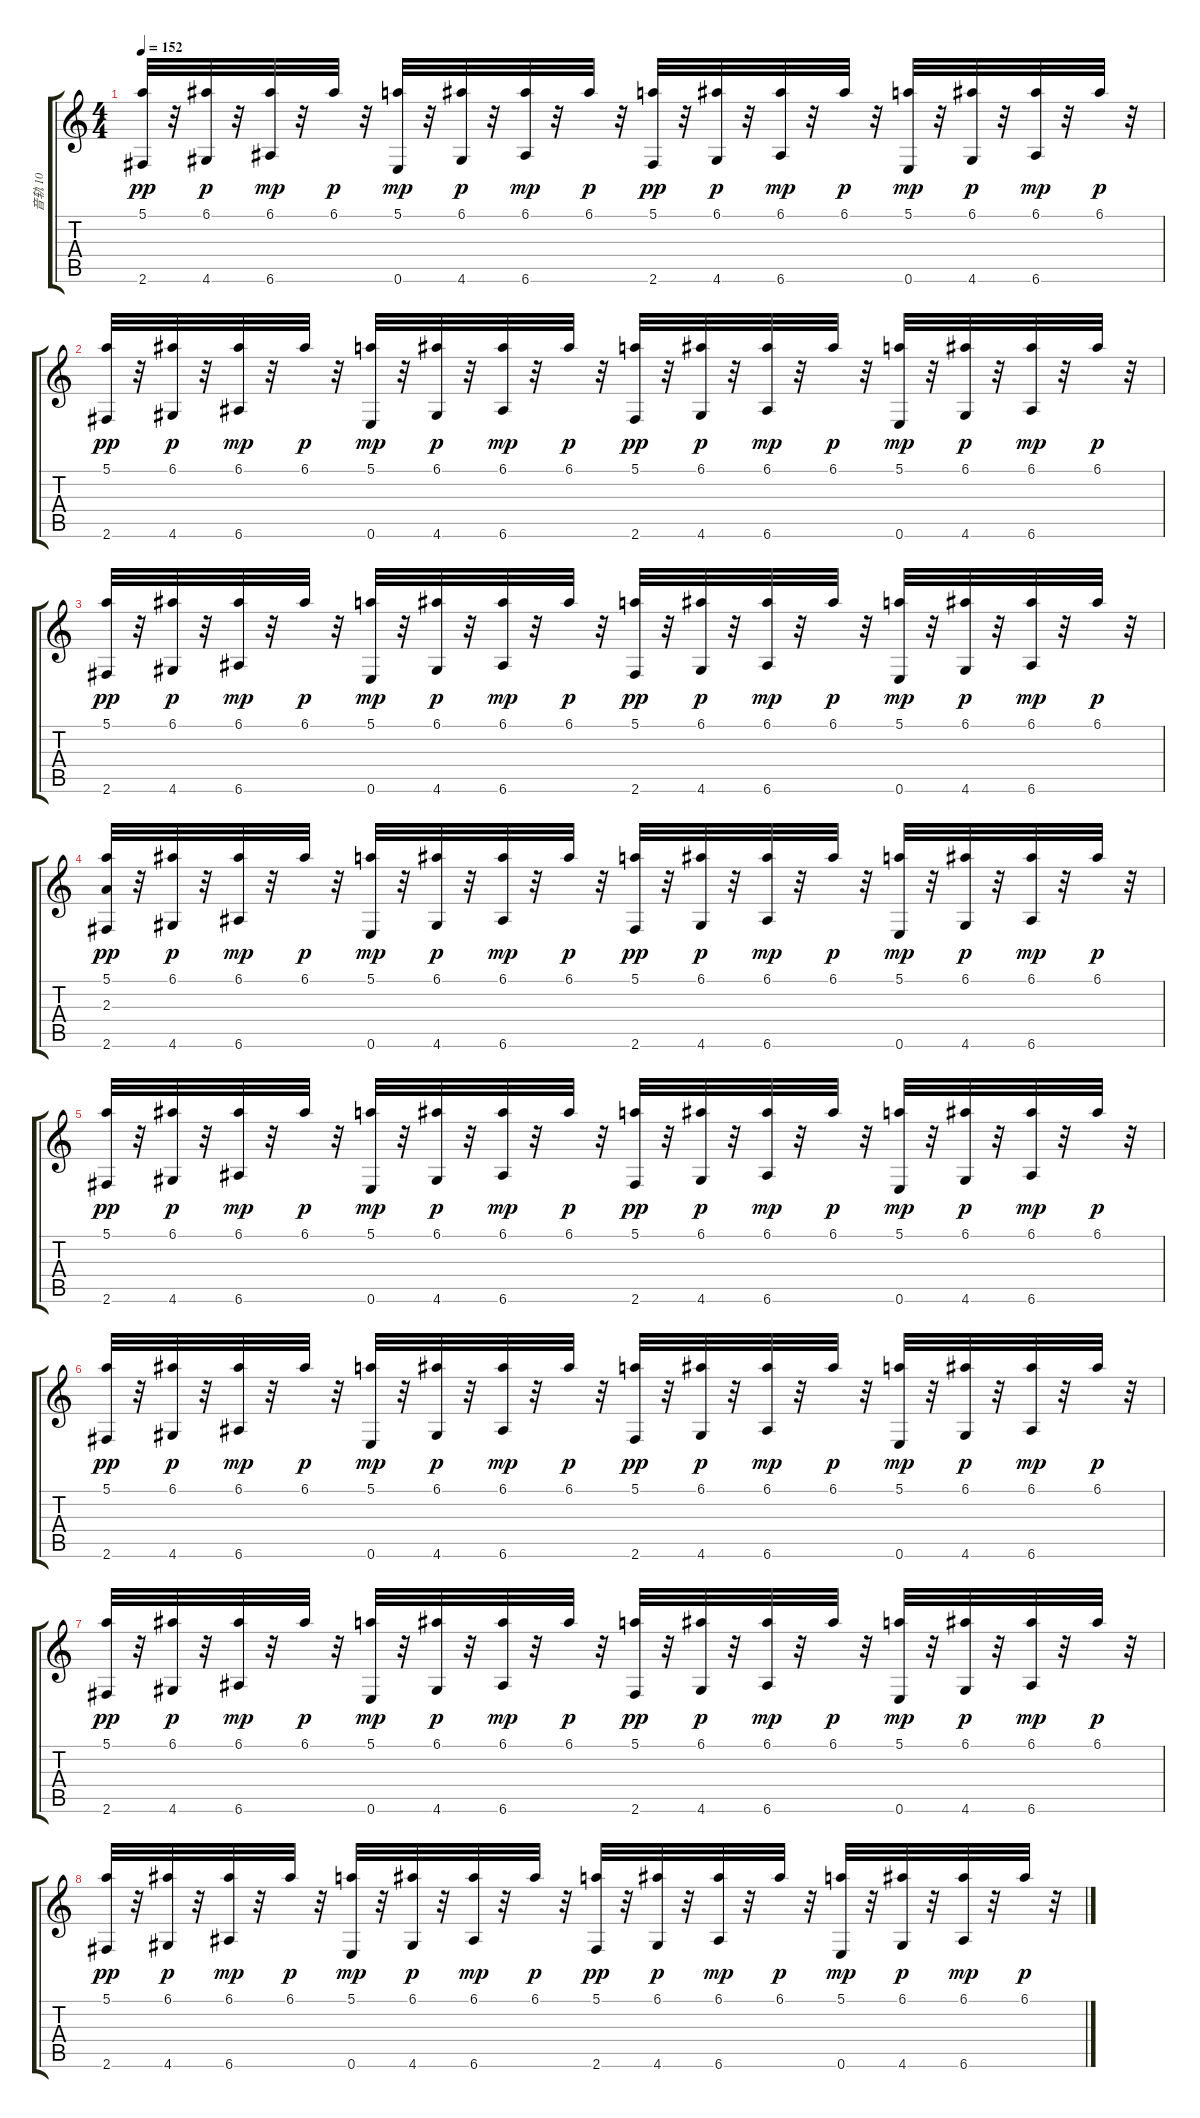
\track ("音轨 10" "音轨 10") {instrument acousticguitarsteel}
\staff {score tabs}
\tuning (E4 B3 G3 D3 A2 E2) {hide}
\ts (4 4)
\tempo 152
\clef g2
\ks c
(5.1 2.6).32{dy pp} r.32 (6.1 4.6).32{dy p} r.32 (6.1 6.6).32{dy mp} r.32 6.1.32{dy p} r.32 (5.1 0.6).32{dy mp} r.32 (6.1 4.6).32{dy p} r.32 (6.1 6.6).32{dy mp} r.32 6.1.32{dy p} r.32 (5.1 2.6).32{dy pp} r.32 (6.1 4.6).32{dy p} r.32 (6.1 6.6).32{dy mp} r.32 6.1.32{dy p} r.32 (5.1 0.6).32{dy mp} r.32 (6.1 4.6).32{dy p} r.32 (6.1 6.6).32{dy mp} r.32 6.1.32{dy p} r.32 |
(5.1 2.6).32{dy pp} r.32 (6.1 4.6).32{dy p} r.32 (6.1 6.6).32{dy mp} r.32 6.1.32{dy p} r.32 (5.1 0.6).32{dy mp} r.32 (6.1 4.6).32{dy p} r.32 (6.1 6.6).32{dy mp} r.32 6.1.32{dy p} r.32 (5.1 2.6).32{dy pp} r.32 (6.1 4.6).32{dy p} r.32 (6.1 6.6).32{dy mp} r.32 6.1.32{dy p} r.32 (5.1 0.6).32{dy mp} r.32 (6.1 4.6).32{dy p} r.32 (6.1 6.6).32{dy mp} r.32 6.1.32{dy p} r.32 |
(5.1 2.6).32{dy pp} r.32 (6.1 4.6).32{dy p} r.32 (6.1 6.6).32{dy mp} r.32 6.1.32{dy p} r.32 (5.1 0.6).32{dy mp} r.32 (6.1 4.6).32{dy p} r.32 (6.1 6.6).32{dy mp} r.32 6.1.32{dy p} r.32 (5.1 2.6).32{dy pp} r.32 (6.1 4.6).32{dy p} r.32 (6.1 6.6).32{dy mp} r.32 6.1.32{dy p} r.32 (5.1 0.6).32{dy mp} r.32 (6.1 4.6).32{dy p} r.32 (6.1 6.6).32{dy mp} r.32 6.1.32{dy p} r.32 |
(5.1 2.3 2.6).32{dy pp} r.32 (6.1 4.6).32{dy p} r.32 (6.1 6.6).32{dy mp} r.32 6.1.32{dy p} r.32 (5.1 0.6).32{dy mp} r.32 (6.1 4.6).32{dy p} r.32 (6.1 6.6).32{dy mp} r.32 6.1.32{dy p} r.32 (5.1 2.6).32{dy pp} r.32 (6.1 4.6).32{dy p} r.32 (6.1 6.6).32{dy mp} r.32 6.1.32{dy p} r.32 (5.1 0.6).32{dy mp} r.32 (6.1 4.6).32{dy p} r.32 (6.1 6.6).32{dy mp} r.32 6.1.32{dy p} r.32 |
(5.1 2.6).32{dy pp} r.32 (6.1 4.6).32{dy p} r.32 (6.1 6.6).32{dy mp} r.32 6.1.32{dy p} r.32 (5.1 0.6).32{dy mp} r.32 (6.1 4.6).32{dy p} r.32 (6.1 6.6).32{dy mp} r.32 6.1.32{dy p} r.32 (5.1 2.6).32{dy pp} r.32 (6.1 4.6).32{dy p} r.32 (6.1 6.6).32{dy mp} r.32 6.1.32{dy p} r.32 (5.1 0.6).32{dy mp} r.32 (6.1 4.6).32{dy p} r.32 (6.1 6.6).32{dy mp} r.32 6.1.32{dy p} r.32 |
(5.1 2.6).32{dy pp} r.32 (6.1 4.6).32{dy p} r.32 (6.1 6.6).32{dy mp} r.32 6.1.32{dy p} r.32 (5.1 0.6).32{dy mp} r.32 (6.1 4.6).32{dy p} r.32 (6.1 6.6).32{dy mp} r.32 6.1.32{dy p} r.32 (5.1 2.6).32{dy pp} r.32 (6.1 4.6).32{dy p} r.32 (6.1 6.6).32{dy mp} r.32 6.1.32{dy p} r.32 (5.1 0.6).32{dy mp} r.32 (6.1 4.6).32{dy p} r.32 (6.1 6.6).32{dy mp} r.32 6.1.32{dy p} r.32 |
(5.1 2.6).32{dy pp} r.32 (6.1 4.6).32{dy p} r.32 (6.1 6.6).32{dy mp} r.32 6.1.32{dy p} r.32 (5.1 0.6).32{dy mp} r.32 (6.1 4.6).32{dy p} r.32 (6.1 6.6).32{dy mp} r.32 6.1.32{dy p} r.32 (5.1 2.6).32{dy pp} r.32 (6.1 4.6).32{dy p} r.32 (6.1 6.6).32{dy mp} r.32 6.1.32{dy p} r.32 (5.1 0.6).32{dy mp} r.32 (6.1 4.6).32{dy p} r.32 (6.1 6.6).32{dy mp} r.32 6.1.32{dy p} r.32 |
(5.1 2.6).32{dy pp} r.32 (6.1 4.6).32{dy p} r.32 (6.1 6.6).32{dy mp} r.32 6.1.32{dy p} r.32 (5.1 0.6).32{dy mp} r.32 (6.1 4.6).32{dy p} r.32 (6.1 6.6).32{dy mp} r.32 6.1.32{dy p} r.32 (5.1 2.6).32{dy pp} r.32 (6.1 4.6).32{dy p} r.32 (6.1 6.6).32{dy mp} r.32 6.1.32{dy p} r.32 (5.1 0.6).32{dy mp} r.32 (6.1 4.6).32{dy p} r.32 (6.1 6.6).32{dy mp} r.32 6.1.32{dy p} r.32
